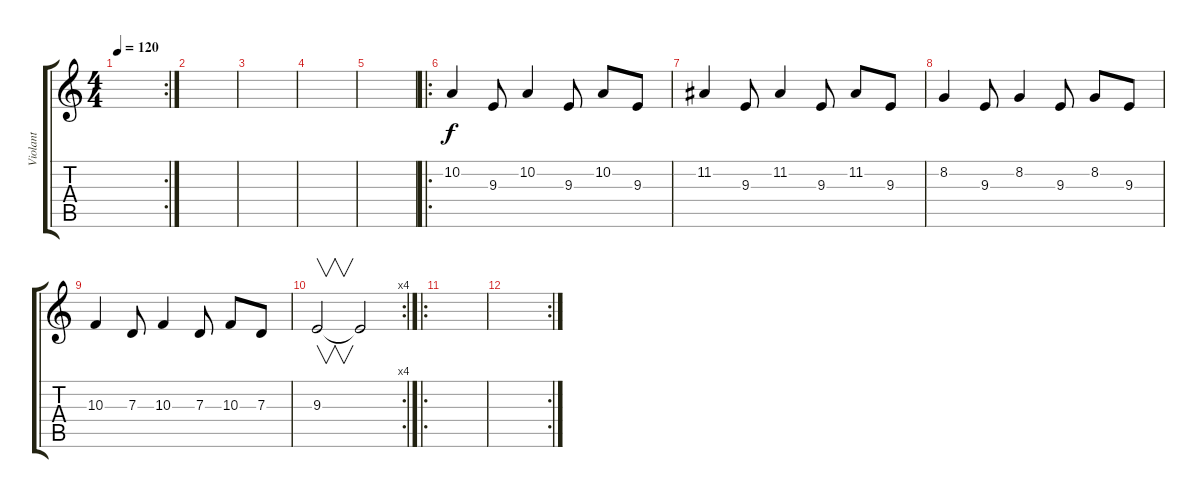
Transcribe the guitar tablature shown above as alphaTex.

\track ("Violant" "Violant") {instrument viola}
\staff {score tabs}
\tuning (E4 B3 G3 D3 A2 E2) {hide}
\rc 2
\ts (4 4)
\tempo 120
\clef g2
\ks c
|
|
|
|
|
\ro
10.2.4 9.3.8 10.2.4 9.3.8 10.2.8 9.3.8 |
11.2.4 9.3.8 11.2.4 9.3.8 11.2.8 9.3.8 |
8.2.4 9.3.8 8.2.4 9.3.8 8.2.8 9.3.8 |
10.3.4 7.3.8 10.3.4 7.3.8 10.3.8 7.3.8 |
\rc 4
9.3.2{v} 9.3{t}.2 |
\ro
|
\rc 2
